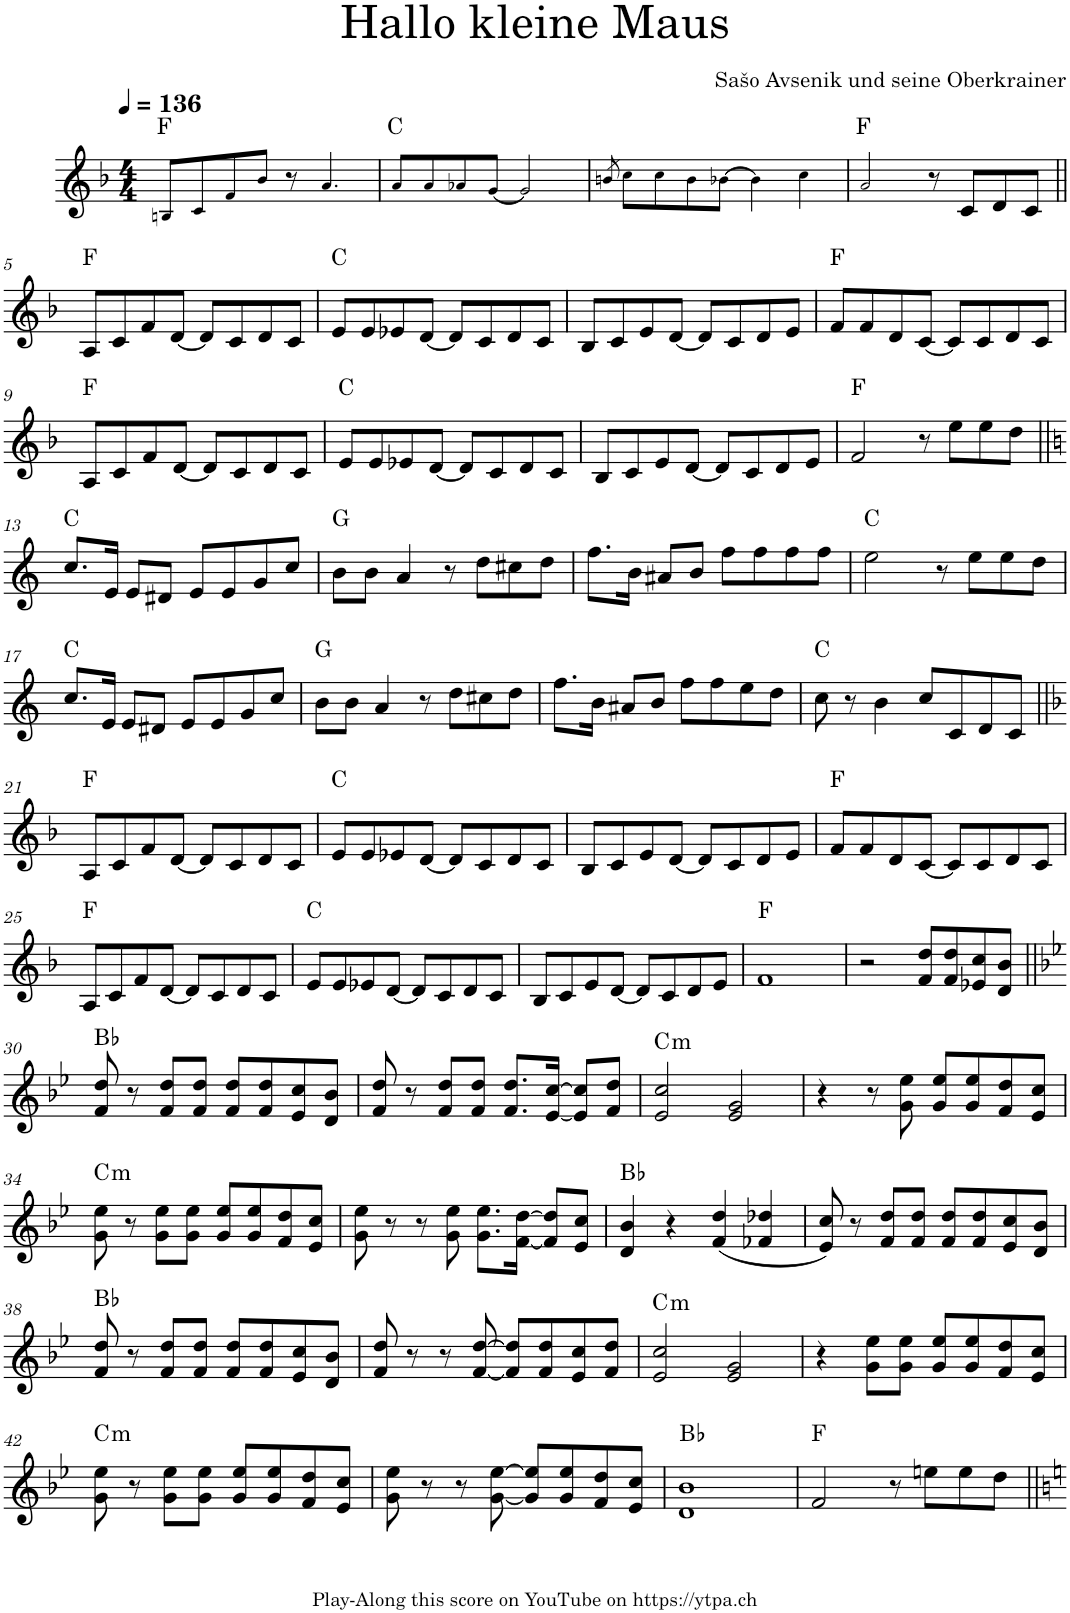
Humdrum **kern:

**kern	**harte
*part1	*part1
*staff1	*
*I"Piano	*
*I'Pno.	*
*clefG2	*
*k[b-]	*
*M4/4	*
*MM136	*
=1	=1
8Bn!/L	F:maj
8c!/	.
8f!/	.
8b-!/J	.
8r	.
4.a!/	.
=2	=2
8a!/L	C:maj
8a!/	.
8a-X!/	.
[8g!/J	.
2g!/]	.
=3	=3
8qbn/	.
8cc!\L	.
8cc!\	.
8b!\	.
[8b-X!\J	.
4b-!\]	.
4cc!\	.
=4	=4
2a!/	F:maj
8r	.
8c/L	.
8d/	.
8c/J	.
!!LO:LB:g=z
=5||	=5||
8A/L	F:maj
8c/	.
8f/	.
[8d/J	.
8d/L]	.
8c/	.
8d/	.
8c/J	.
=6	=6
8e/L	C:maj
8e/	.
8e-X/	.
[8d/J	.
8d/L]	.
8c/	.
8d/	.
8c/J	.
=7	=7
8B-/L	.
8c/	.
8e/	.
[8d/J	.
8d/L]	.
8c/	.
8d/	.
8e/J	.
=8	=8
8f/L	F:maj
8f/	.
8d/	.
[8c/J	.
8c/L]	.
8c/	.
8d/	.
8c/J	.
!!LO:LB:g=z
=9	=9
8A/L	F:maj
8c/	.
8f/	.
[8d/J	.
8d/L]	.
8c/	.
8d/	.
8c/J	.
=10	=10
8e/L	C:maj
8e/	.
8e-X/	.
[8d/J	.
8d/L]	.
8c/	.
8d/	.
8c/J	.
=11	=11
8B-/L	.
8c/	.
8e/	.
[8d/J	.
8d/L]	.
8c/	.
8d/	.
8e/J	.
=12	=12
2f/	F:maj
8r	.
8ee\L	.
8ee\	.
8dd\J	.
!!LO:LB:g=z
=13||	=13||
*k[]	*
8.cc/L	C:maj
16e/Jk	.
8e/L	.
8d#X/J	.
8e/L	.
8e/	.
8g/	.
8cc/J	.
=14	=14
8b\L	G:maj
8b\J	.
4a/	.
8r	.
8dd\L	.
8cc#X\	.
8dd\J	.
=15	=15
8.ff\L	.
16b\Jk	.
8a#X/L	.
8b/J	.
8ff\L	.
8ff\	.
8ff\	.
8ff\J	.
=16	=16
2ee\	C:maj
8r	.
8ee\L	.
8ee\	.
8dd\J	.
!!LO:LB:g=z
=17	=17
8.cc/L	C:maj
16e/Jk	.
8e/L	.
8d#X/J	.
8e/L	.
8e/	.
8g/	.
8cc/J	.
=18	=18
8b\L	G:maj
8b\J	.
4a/	.
8r	.
8dd\L	.
8cc#X\	.
8dd\J	.
=19	=19
8.ff\L	.
16b\Jk	.
8a#X/L	.
8b/J	.
8ff\L	.
8ff\	.
8ee\	.
8dd\J	.
=20	=20
8cc\	C:maj
8r	.
4b\	.
8cc/L	.
8c/	.
8d/	.
8c/J	.
!!LO:LB:g=z
=21||	=21||
*k[b-]	*
8A/L	F:maj
8c/	.
8f/	.
[8d/J	.
8d/L]	.
8c/	.
8d/	.
8c/J	.
=22	=22
8e/L	C:maj
8e/	.
8e-X/	.
[8d/J	.
8d/L]	.
8c/	.
8d/	.
8c/J	.
=23	=23
8B-/L	.
8c/	.
8e/	.
[8d/J	.
8d/L]	.
8c/	.
8d/	.
8e/J	.
=24	=24
8f/L	F:maj
8f/	.
8d/	.
[8c/J	.
8c/L]	.
8c/	.
8d/	.
8c/J	.
!!LO:LB:g=z
=25	=25
8A/L	F:maj
8c/	.
8f/	.
[8d/J	.
8d/L]	.
8c/	.
8d/	.
8c/J	.
=26	=26
8e/L	C:maj
8e/	.
8e-X/	.
[8d/J	.
8d/L]	.
8c/	.
8d/	.
8c/J	.
=27	=27
8B-/L	.
8c/	.
8e/	.
[8d/J	.
8d/L]	.
8c/	.
8d/	.
8e/J	.
=28	=28
1f	F:maj
=29	=29
2r	.
8f/ 8dd/L	.
8f/ 8dd/	.
8e-X/ 8cc/	.
8d/ 8b-/J	.
!!LO:LB:g=z
=30||	=30||
*k[b-e-]	*
8f/ 8dd/	Bb:maj
8r	.
8f/ 8dd/L	.
8f/ 8dd/J	.
8f/ 8dd/L	.
8f/ 8dd/	.
8e-/ 8cc/	.
8d/ 8b-/J	.
=31	=31
8f/ 8dd/	.
8r	.
8f/ 8dd/L	.
8f/ 8dd/J	.
8.f/ 8.dd/L	.
[16e-/ [16cc/Jk	.
8e-/] 8cc/]L	.
8f/ 8dd/J	.
=32	=32
!	!LO:H:kt=m
2e-/ 2cc/	C:min
2e-/ 2g/	.
=33	=33
4r	.
8r	.
8g\ 8ee-\	.
8g/ 8ee-/L	.
8g/ 8ee-/	.
8f/ 8dd/	.
8e-/ 8cc/J	.
!!LO:LB:g=z
=34	=34
!	!LO:H:kt=m
8g\ 8ee-\	C:min
8r	.
8g\ 8ee-\L	.
8g\ 8ee-\J	.
8g/ 8ee-/L	.
8g/ 8ee-/	.
8f/ 8dd/	.
8e-/ 8cc/J	.
=35	=35
8g\ 8ee-\	.
8r	.
8r	.
8g\ 8ee-\	.
8.g\ 8.ee-\L	.
[16f\ [16dd\Jk	.
8f/] 8dd/]L	.
8e-/ 8cc/J	.
=36	=36
4d/ 4b-/	Bb:maj
4r	.
(4f/ 4dd/	.
4f-X/ 4dd-X/	.
=37	=37
8e-/ 8cc/)	.
8r	.
8f/ 8dd/L	.
8f/ 8dd/J	.
8f/ 8dd/L	.
8f/ 8dd/	.
8e-/ 8cc/	.
8d/ 8b-/J	.
!!LO:LB:g=z
=38	=38
8f/ 8dd/	Bb:maj
8r	.
8f/ 8dd/L	.
8f/ 8dd/J	.
8f/ 8dd/L	.
8f/ 8dd/	.
8e-/ 8cc/	.
8d/ 8b-/J	.
=39	=39
8f/ 8dd/	.
8r	.
8r	.
[8f/ [8dd/	.
8f/] 8dd/]L	.
8f/ 8dd/	.
8e-/ 8cc/	.
8f/ 8dd/J	.
=40	=40
!	!LO:H:kt=m
2e-/ 2cc/	C:min
2e-/ 2g/	.
=41	=41
4r	.
8g\ 8ee-\L	.
8g\ 8ee-\J	.
8g/ 8ee-/L	.
8g/ 8ee-/	.
8f/ 8dd/	.
8e-/ 8cc/J	.
!!LO:LB:g=z
=42	=42
!	!LO:H:kt=m
8g\ 8ee-\	C:min
8r	.
8g\ 8ee-\L	.
8g\ 8ee-\J	.
8g/ 8ee-/L	.
8g/ 8ee-/	.
8f/ 8dd/	.
8e-/ 8cc/J	.
=43	=43
8g\ 8ee-\	.
8r	.
8r	.
[8g\ [8ee-\	.
8g/] 8ee-/]L	.
8g/ 8ee-/	.
8f/ 8dd/	.
8e-/ 8cc/J	.
=44	=44
1d 1b-	Bb:maj
=45	=45
2f/	F:maj
8r	.
8een\L	.
8ee\	.
8dd\J	.
=||	=||
*-	*-
